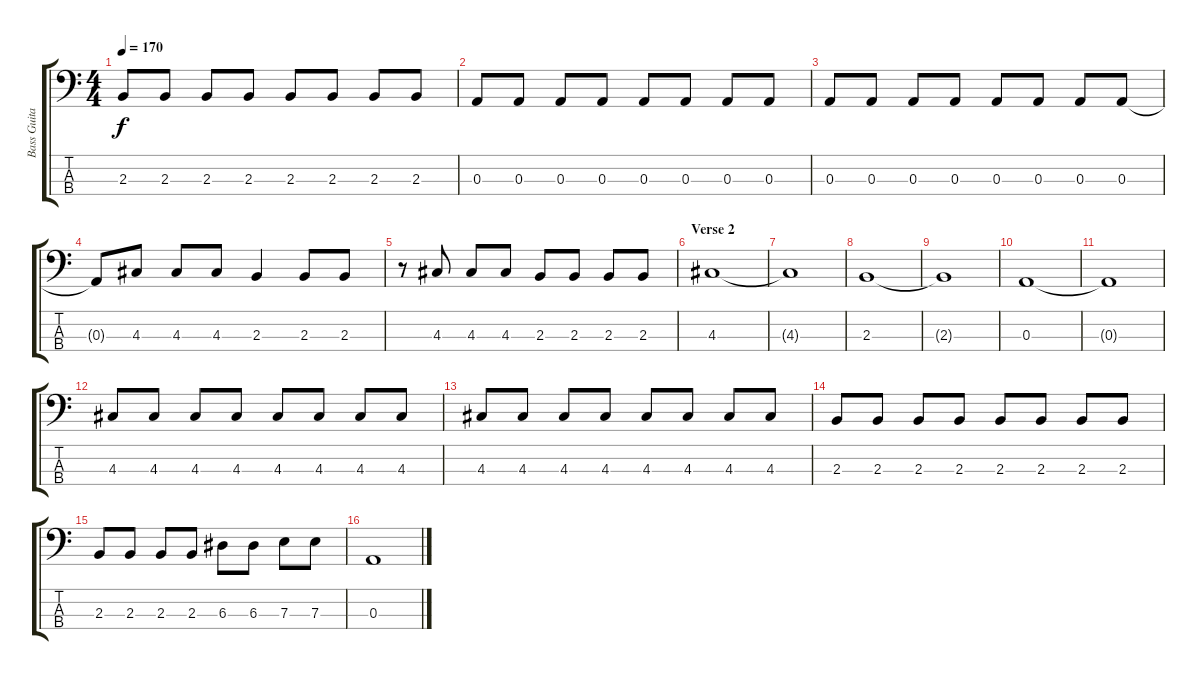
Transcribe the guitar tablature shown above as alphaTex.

\track ("Bass Guitar" "Bass Guita") {instrument electricbasspick}
\staff {score tabs}
\tuning (G2 D2 A1 E1) {hide}
\ts (4 4)
\tempo 170
\clef f4
\ks c
2.3.8{dy f} 2.3.8 2.3.8 2.3.8 2.3.8 2.3.8 2.3.8 2.3.8 |
0.3.8 0.3.8 0.3.8 0.3.8 0.3.8 0.3.8 0.3.8 0.3.8 |
0.3.8 0.3.8 0.3.8 0.3.8 0.3.8 0.3.8 0.3.8 0.3.8 |
0.3{t}.8 4.3.8 4.3.8 4.3.8 2.3.4 2.3.8 2.3.8 |
r.8 4.3.8 4.3.8 4.3.8 2.3.8 2.3.8 2.3.8 2.3.8 |
\section ("" "Verse 2")
4.3.1 |
4.3{t}.1 |
2.3.1 |
2.3{t}.1 |
0.3.1 |
0.3{t}.1 |
4.3.8 4.3.8 4.3.8 4.3.8 4.3.8 4.3.8 4.3.8 4.3.8 |
4.3.8 4.3.8 4.3.8 4.3.8 4.3.8 4.3.8 4.3.8 4.3.8 |
2.3.8 2.3.8 2.3.8 2.3.8 2.3.8 2.3.8 2.3.8 2.3.8 |
2.3.8 2.3.8 2.3.8 2.3.8 6.3.8 6.3.8 7.3.8 7.3.8 |
0.3.1
